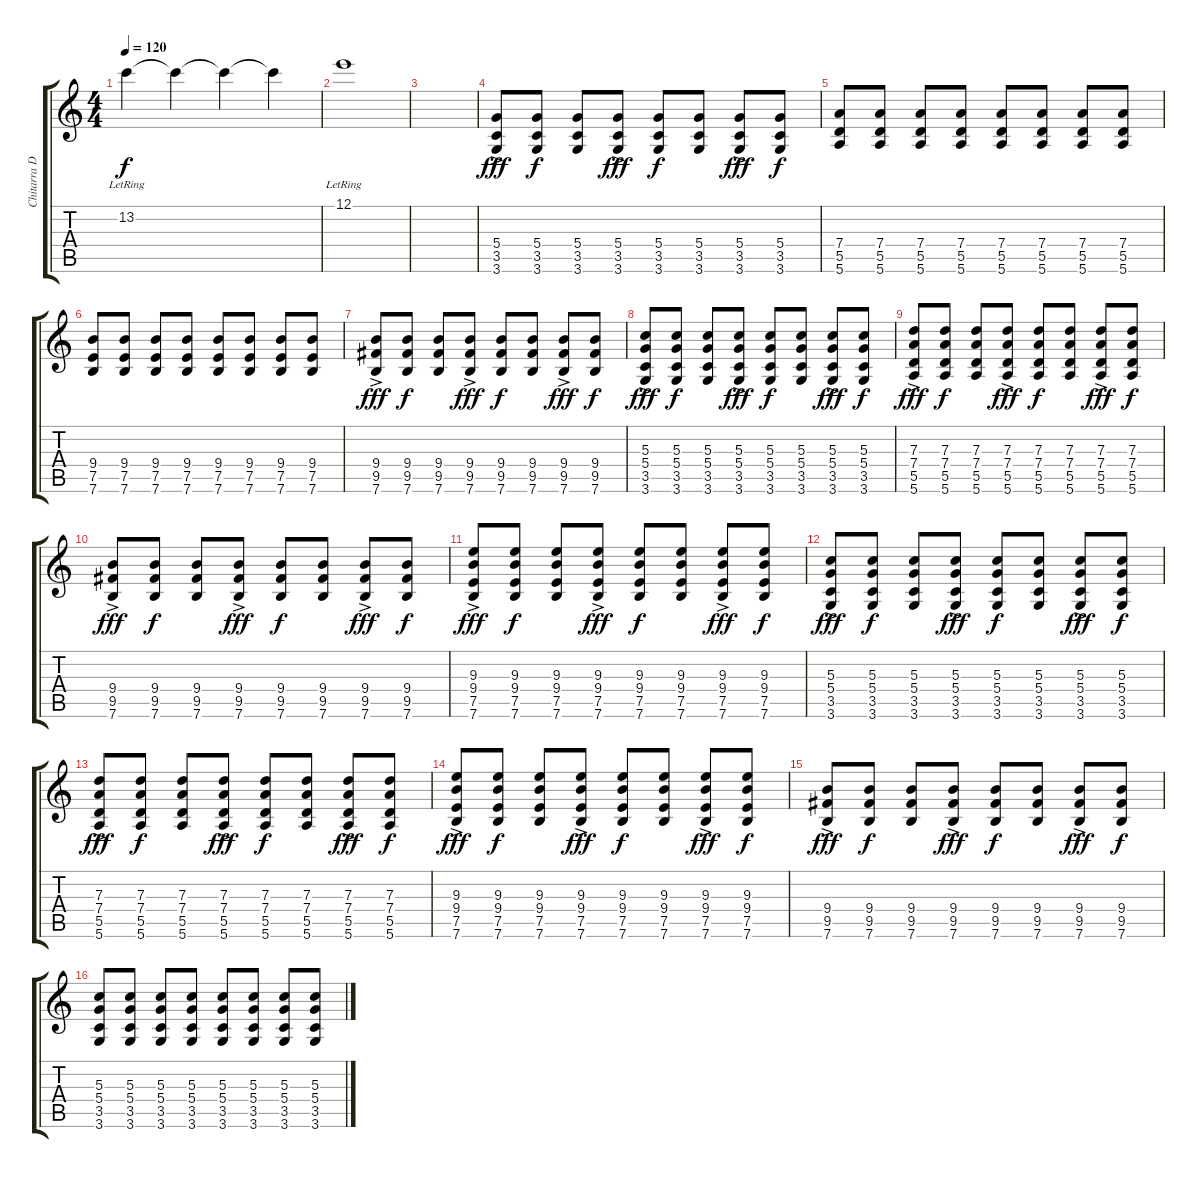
\track ("Chitarra Distorta" "Chitarra D") {instrument distortionguitar}
\staff {score tabs}
\tuning (E4 B3 G3 D3 A2 E2) {hide}
\ts (4 4)
\tempo 120
\clef g2
\ks c
13.2{lr}.4{dy f} 13.2{t}.4 13.2{t}.4 13.2{t}.4 |
12.1{lr}.1 |
|
(5.4{ac} 3.5 3.6).8{dy fff volume 16 instrument distortionguitar} (5.4 3.5 3.6).8{dy f} (5.4 3.5 3.6).8 (5.4 3.5{ac} 3.6).8{dy fff} (5.4 3.5 3.6).8{dy f} (5.4 3.5 3.6).8 (5.4{ac} 3.5 3.6).8{dy fff} (5.4 3.5 3.6).8{dy f} |
(7.4 5.5 5.6).8 (7.4 5.5 5.6).8 (7.4 5.5 5.6).8 (7.4 5.5 5.6).8 (7.4 5.5 5.6).8 (7.4 5.5 5.6).8 (7.4 5.5 5.6).8 (7.4 5.5 5.6).8 |
(9.4 7.5 7.6).8 (9.4 7.5 7.6).8 (9.4 7.5 7.6).8 (9.4 7.5 7.6).8 (9.4 7.5 7.6).8 (9.4 7.5 7.6).8 (9.4 7.5 7.6).8 (9.4 7.5 7.6).8 |
(9.4 9.5 7.6{ac}).8{dy fff} (9.4 9.5 7.6).8{dy f} (9.4 9.5 7.6).8 (9.4 9.5 7.6{ac}).8{dy fff} (9.4 9.5 7.6).8{dy f} (9.4 9.5 7.6).8 (9.4 9.5 7.6{ac}).8{dy fff} (9.4 9.5 7.6).8{dy f} |
(5.3 5.4{ac} 3.5 3.6).8{dy fff} (5.3 5.4 3.5 3.6).8{dy f} (5.3 5.4 3.5 3.6).8 (5.3 5.4 3.5{ac} 3.6).8{dy fff} (5.3 5.4 3.5 3.6).8{dy f} (5.3 5.4 3.5 3.6).8 (5.3 5.4{ac} 3.5 3.6).8{dy fff} (5.3 5.4 3.5 3.6).8{dy f} |
(7.3{ac} 7.4 5.5 5.6).8{dy fff} (7.3 7.4 5.5 5.6).8{dy f} (7.3 7.4 5.5 5.6).8 (7.3{ac} 7.4 5.5 5.6).8{dy fff} (7.3 7.4 5.5 5.6).8{dy f} (7.3 7.4 5.5 5.6).8 (7.3{ac} 7.4 5.5 5.6).8{dy fff} (7.3 7.4 5.5 5.6).8{dy f} |
(9.4 9.5 7.6{ac}).8{dy fff} (9.4 9.5 7.6).8{dy f} (9.4 9.5 7.6).8 (9.4 9.5 7.6{ac}).8{dy fff} (9.4 9.5 7.6).8{dy f} (9.4 9.5 7.6).8 (9.4 9.5 7.6{ac}).8{dy fff} (9.4 9.5 7.6).8{dy f} |
(9.3{ac} 9.4 7.5 7.6).8{dy fff} (9.3 9.4 7.5 7.6).8{dy f} (9.3 9.4 7.5 7.6).8 (9.3{ac} 9.4 7.5 7.6).8{dy fff} (9.3 9.4 7.5 7.6).8{dy f} (9.3 9.4 7.5 7.6).8 (9.3{ac} 9.4 7.5 7.6).8{dy fff} (9.3 9.4 7.5 7.6).8{dy f} |
(5.3 5.4{ac} 3.5 3.6).8{dy fff} (5.3 5.4 3.5 3.6).8{dy f} (5.3 5.4 3.5 3.6).8 (5.3 5.4 3.5{ac} 3.6).8{dy fff} (5.3 5.4 3.5 3.6).8{dy f} (5.3 5.4 3.5 3.6).8 (5.3 5.4{ac} 3.5 3.6).8{dy fff} (5.3 5.4 3.5 3.6).8{dy f} |
(7.3{ac} 7.4 5.5 5.6).8{dy fff} (7.3 7.4 5.5 5.6).8{dy f} (7.3 7.4 5.5 5.6).8 (7.3{ac} 7.4 5.5 5.6).8{dy fff} (7.3 7.4 5.5 5.6).8{dy f} (7.3 7.4 5.5 5.6).8 (7.3{ac} 7.4 5.5 5.6).8{dy fff} (7.3 7.4 5.5 5.6).8{dy f} |
(9.3{ac} 9.4 7.5 7.6).8{dy fff} (9.3 9.4 7.5 7.6).8{dy f} (9.3 9.4 7.5 7.6).8 (9.3{ac} 9.4 7.5 7.6).8{dy fff} (9.3 9.4 7.5 7.6).8{dy f} (9.3 9.4 7.5 7.6).8 (9.3{ac} 9.4 7.5 7.6).8{dy fff} (9.3 9.4 7.5 7.6).8{dy f} |
(9.4 9.5 7.6{ac}).8{dy fff} (9.4 9.5 7.6).8{dy f} (9.4 9.5 7.6).8 (9.4 9.5 7.6{ac}).8{dy fff} (9.4 9.5 7.6).8{dy f} (9.4 9.5 7.6).8 (9.4 9.5 7.6{ac}).8{dy fff} (9.4 9.5 7.6).8{dy f} |
(5.3 5.4 3.5 3.6).8 (5.3 5.4 3.5 3.6).8 (5.3 5.4 3.5 3.6).8 (5.3 5.4 3.5 3.6).8 (5.3 5.4 3.5 3.6).8 (5.3 5.4 3.5 3.6).8 (5.3 5.4 3.5 3.6).8 (5.3 5.4 3.5 3.6).8
